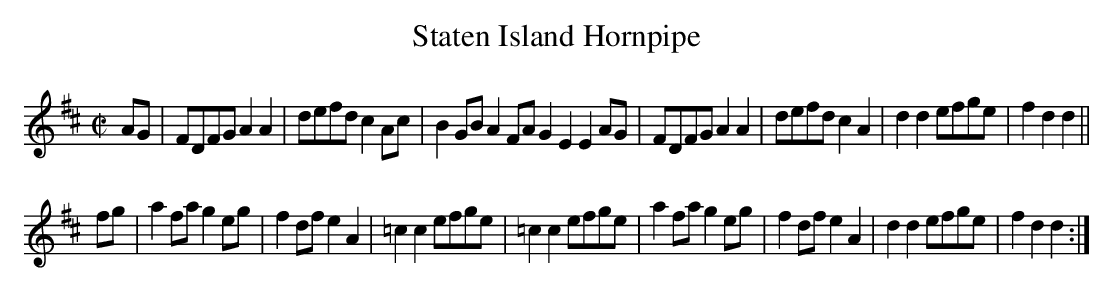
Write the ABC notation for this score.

X:1
T:Staten Island Hornpipe
M:C|
K:D
AG|\
FDFG A2A2| defd c2Ac| B2GB A2FA G2E2 E2AG|\
FDFG A2A2| defd c2A2| d2d2 efge| f2d2 d2||
fg|\
a2fa g2eg| f2df e2A2| =c2c2 efge| =c2c2 efge|\
a2fa g2eg| f2df e2A2| d2d2 efge| f2d2 d2:|
